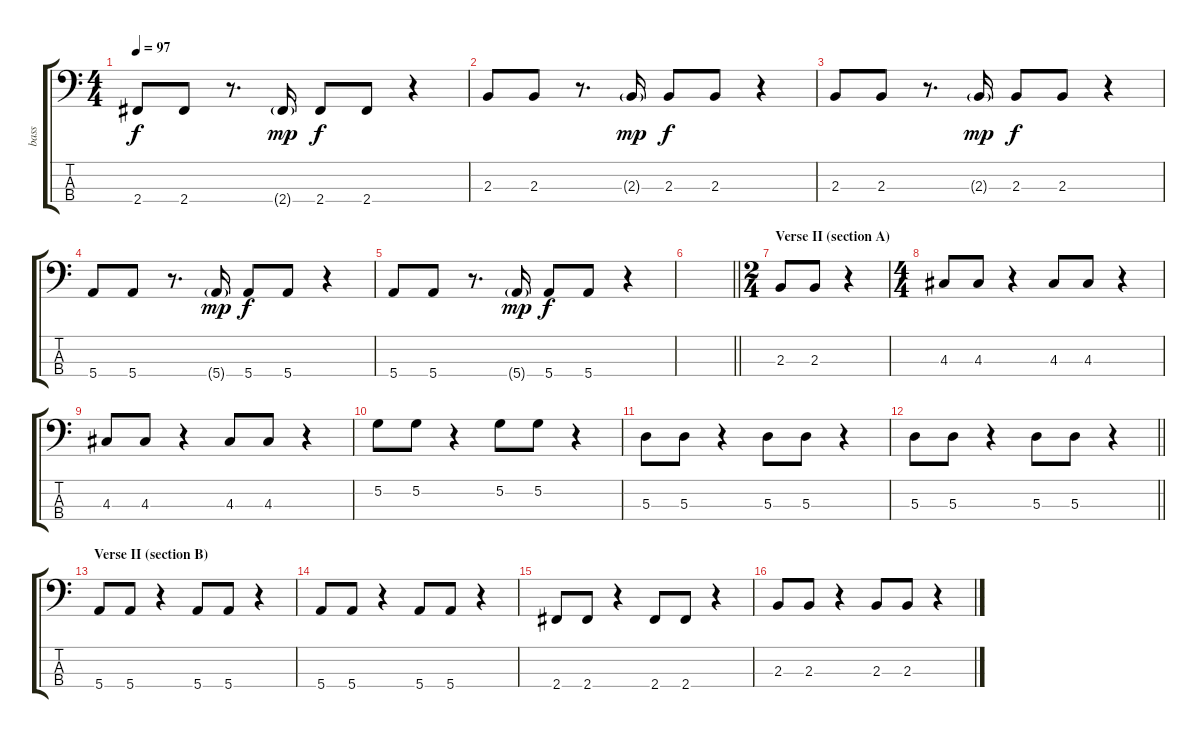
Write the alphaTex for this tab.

\track ("bass" "bass") {instrument synthbass2}
\staff {score tabs}
\tuning (G2 D2 A1 E1) {hide}
\ts (4 4)
\tempo 97
\clef f4
\ks c
2.4.8{dy f} 2.4.8 r.8{d} 2.4{g}.16{dy mp} 2.4.8{dy f} 2.4.8 r.4 |
2.3.8 2.3.8 r.8{d} 2.3{g}.16{dy mp} 2.3.8{dy f} 2.3.8 r.4 |
2.3.8 2.3.8 r.8{d} 2.3{g}.16{dy mp} 2.3.8{dy f} 2.3.8 r.4 |
5.4.8 5.4.8 r.8{d} 5.4{g}.16{dy mp} 5.4.8{dy f} 5.4.8 r.4 |
5.4.8 5.4.8 r.8{d} 5.4{g}.16{dy mp} 5.4.8{dy f} 5.4.8 r.4 |
\barLineRight lightlight
|
\ts (2 4)
\section ("" "Verse II (section A)")
2.3.8 2.3.8 r.4 |
\ts (4 4)
4.3.8 4.3.8 r.4 4.3.8 4.3.8 r.4 |
4.3.8 4.3.8 r.4 4.3.8 4.3.8 r.4 |
5.2.8 5.2.8 r.4 5.2.8 5.2.8 r.4 |
5.3.8 5.3.8 r.4 5.3.8 5.3.8 r.4 |
\barLineRight lightlight
5.3.8 5.3.8 r.4 5.3.8 5.3.8 r.4 |
\section ("" "Verse II (section B)")
5.4.8 5.4.8 r.4 5.4.8 5.4.8 r.4 |
5.4.8 5.4.8 r.4 5.4.8 5.4.8 r.4 |
2.4.8 2.4.8 r.4 2.4.8 2.4.8 r.4 |
2.3.8 2.3.8 r.4 2.3.8 2.3.8 r.4
